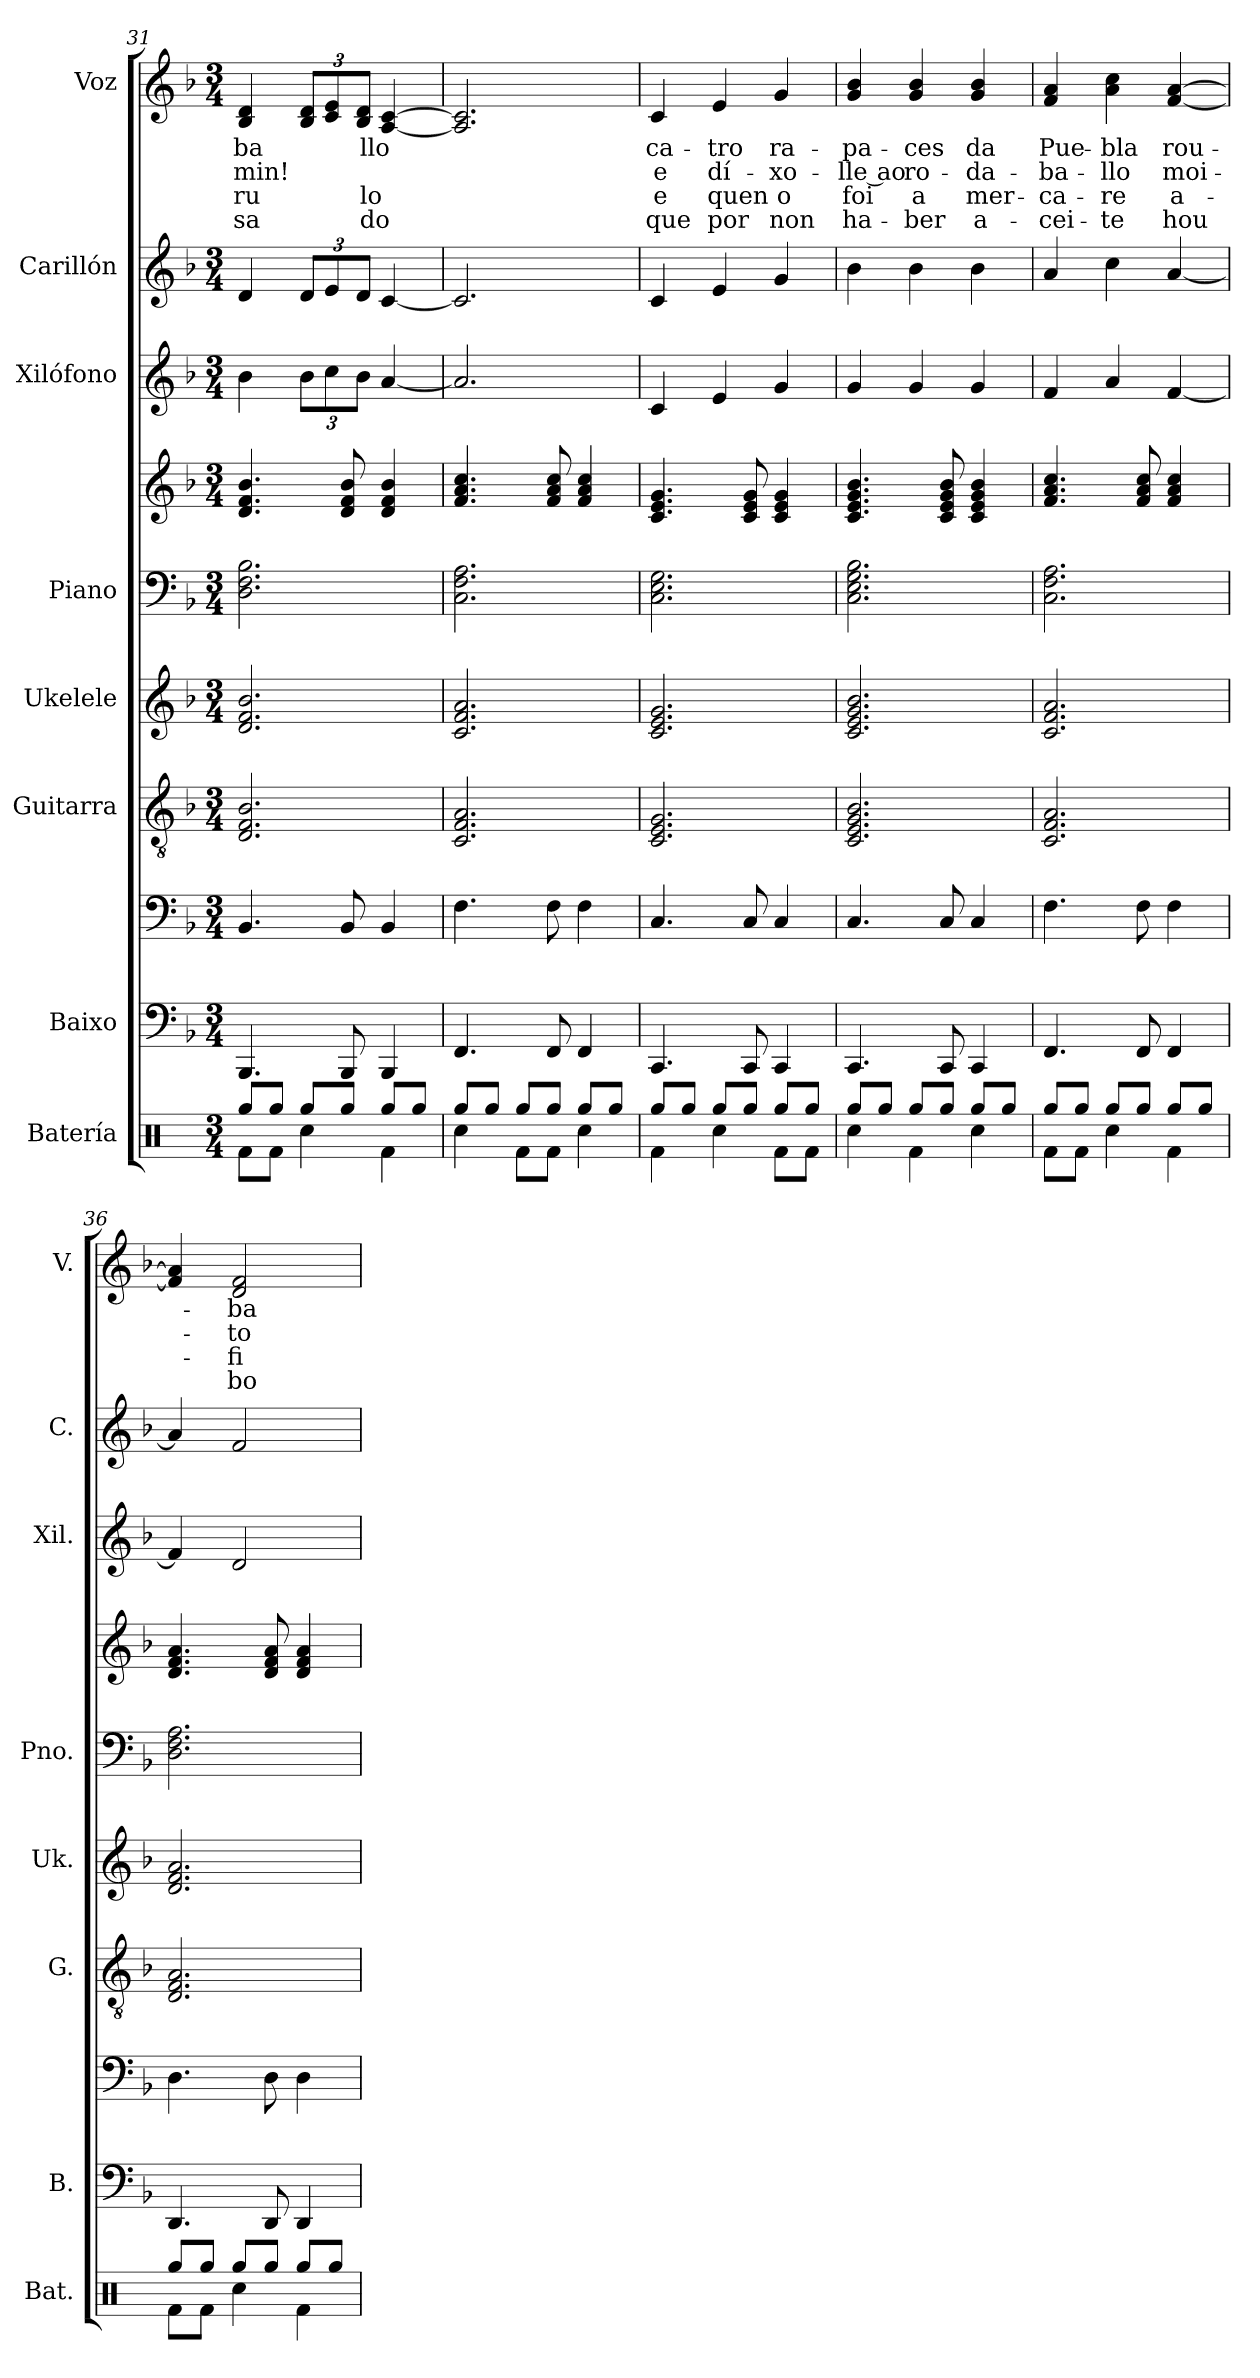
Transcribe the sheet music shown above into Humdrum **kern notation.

**kern	**kern	**kern	**kern	**kern	**kern	**kern	**kern	**kern	**kern	**text	**text	**text	**text
*part8	*part7	*part7	*part6	*part5	*part4	*part4	*part3	*part2	*part1	*part1	*part1	*part1	*part1
*staff10	*staff9	*staff8	*staff7	*staff6	*staff5	*staff4	*staff3	*staff2	*staff1	*staff1	*staff1	*staff1	*staff1
*I"Batería	*I"Baixo	*	*I"Guitarra	*I"Ukelele	*I"Piano	*	*I"Xilófono	*I"Carillón	*I"Voz	*	*	*	*
*I'Bat.	*I'B.	*	*I'G.	*I'Uk.	*I'Pno.	*	*I'Xil.	*I'C.	*I'V.	*	*	*	*
*clefX	*	*clefF4	*clefGv2	*clefG2	*clefF4	*clefG2	*clefG2	*clefG2	*clefG2	*	*	*	*
*	*ITrd7c12	*ITrd7c12	*	*	*	*	*ITrd-7c-12	*ITrd-14c-24	*	*	*	*	*
*k[]	*k[b-]	*k[b-]	*k[b-]	*k[b-]	*k[b-]	*k[b-]	*k[b-]	*k[b-]	*k[b-]	*	*	*	*
*M3/4	*M3/4	*M3/4	*M3/4	*M3/4	*M3/4	*M3/4	*M3/4	*M3/4	*M3/4	*	*	*	*
=31	=31	=31	=31	=31	=31	=31	=31	=31	=31	=31	=31	=31	=31
*^	*	*	*	*	*	*	*	*	*	*	*	*	*
!	!	!	!	!	!	!	!	!	!	!	!LO:LY:b	!LO:LY:b	!LO:LY:b	!LO:LY:b
8Rgg/L	8Rf\L	4.BBBB-	4.BBB-/	2.D/ 2.F/ 2.B-/	2.d/ 2.f/ 2.b-/	2.D\ 2.F\ 2.B-\	4.d/ 4.f/ 4.b-/	4bb-\	4ddd/	4B-/ 4d/	-ba	-min!	-ru	-sa
8Rgg/J	8Rf\J	.	.	.	.	.	.	.	.	.	.	.	.	.
*	*	*	*	*	*	*	*	*Xbrackettup	*Xbrackettup	*Xbrackettup	*	*	*	*
8Rgg/L	4Rcc\	.	.	.	.	.	.	12bb-\L	12ddd/L	12B-/ 12d/L	.	.	.	.
.	.	.	.	.	.	.	.	12ccc\	12eee/	12c/ 12e/	.	.	.	.
8Rgg/J	.	8BBBB-	8BBB-/	.	.	.	8d/ 8f/ 8b-/	.	.	.	.	.	.	.
.	.	.	.	.	.	.	.	12bb-\J	12ddd/J	12B-/ 12d/J	.	.	.	.
!	!	!	!	!	!	!	!	!	!	!	!LO:LY:b	!	!LO:LY:b	!LO:LY:b
8Rgg/L	4Rf\	4BBBB-	4BBB-/	.	.	.	4d/ 4f/ 4b-/	[4aa/	[4ccc/	[4A/ [4c/	llo	.	lo	do
8Rgg/J	.	.	.	.	.	.	.	.	.	.	.	.	.	.
=32	=32	=32	=32	=32	=32	=32	=32	=32	=32	=32	=32	=32	=32	=32
8Rgg/L	4Rcc\	4.FFF	4.FF\	2.C/ 2.F/ 2.A/	2.c/ 2.f/ 2.a/	2.C\ 2.F\ 2.A\	4.f/ 4.a/ 4.cc/	2.aa/]	2.ccc/]	2.A/] 2.c/]	.	.	.	.
8Rgg/J	.	.	.	.	.	.	.	.	.	.	.	.	.	.
8Rgg/L	8Rf\L	.	.	.	.	.	.	.	.	.	.	.	.	.
8Rgg/J	8Rf\J	8FFF	8FF\	.	.	.	8f/ 8a/ 8cc/	.	.	.	.	.	.	.
8Rgg/L	4Rcc\	4FFF	4FF\	.	.	.	4f/ 4a/ 4cc/	.	.	.	.	.	.	.
8Rgg/J	.	.	.	.	.	.	.	.	.	.	.	.	.	.
!!LO:PB:g=z
=33	=33	=33	=33	=33	=33	=33	=33	=33	=33	=33	=33	=33	=33	=33
!	!	!	!	!	!	!	!	!	!	!	!LO:LY:b	!LO:LY:b	!LO:LY:b	!LO:LY:b
8Rgg/L	4Rf\	4.CCC	4.CC/	2.C/ 2.E/ 2.G/	2.c/ 2.e/ 2.g/	2.C\ 2.E\ 2.G\	4.c/ 4.e/ 4.g/	4cc/	4ccc/	4c/	ca-	e	e	que
8Rgg/J	.	.	.	.	.	.	.	.	.	.	.	.	.	.
!	!	!	!	!	!	!	!	!	!	!	!LO:LY:b	!LO:LY:b	!LO:LY:b	!LO:LY:b
8Rgg/L	4Rcc\	.	.	.	.	.	.	4ee/	4eee/	4e/	-tro	dí-	quen	por
8Rgg/J	.	8CCC	8CC/	.	.	.	8c/ 8e/ 8g/	.	.	.	.	.	.	.
!	!	!	!	!	!	!	!	!	!	!	!LO:LY:b	!LO:LY:b	!LO:LY:b	!LO:LY:b
8Rgg/L	8Rf\L	4CCC	4CC/	.	.	.	4c/ 4e/ 4g/	4gg/	4ggg/	4g/	ra-	-xo-	o	non
8Rgg/J	8Rf\J	.	.	.	.	.	.	.	.	.	.	.	.	.
=34	=34	=34	=34	=34	=34	=34	=34	=34	=34	=34	=34	=34	=34	=34
!	!	!	!	!	!	!	!	!	!	!	!LO:LY:b	!LO:LY:b	!LO:LY:b	!LO:LY:b
8Rgg/L	4Rcc\	4.CCC	4.CC/	2.C/ 2.E/ 2.G/ 2.B-/	2.c/ 2.e/ 2.g/ 2.b-/	2.C\ 2.E\ 2.G\ 2.B-\	4.c/ 4.e/ 4.g/ 4.b-/	4gg/	4bbb-\	4g/ 4b-/	-pa-	lle ao	foi	ha-
8Rgg/J	.	.	.	.	.	.	.	.	.	.	.	.	.	.
!	!	!	!	!	!	!	!	!	!	!	!LO:LY:b	!LO:LY:b	!LO:LY:b	!LO:LY:b
8Rgg/L	4Rf\	.	.	.	.	.	.	4gg/	4bbb-\	4g/ 4b-/	-ces	ro-	a	-ber
8Rgg/J	.	8CCC	8CC/	.	.	.	8c/ 8e/ 8g/ 8b-/	.	.	.	.	.	.	.
!	!	!	!	!	!	!	!	!	!	!	!LO:LY:b	!LO:LY:b	!LO:LY:b	!LO:LY:b
8Rgg/L	4Rcc\	4CCC	4CC/	.	.	.	4c/ 4e/ 4g/ 4b-/	4gg/	4bbb-\	4g/ 4b-/	da	-da-	mer-	a-
8Rgg/J	.	.	.	.	.	.	.	.	.	.	.	.	.	.
=35	=35	=35	=35	=35	=35	=35	=35	=35	=35	=35	=35	=35	=35	=35
!	!	!	!	!	!	!	!	!	!	!	!LO:LY:b	!LO:LY:b	!LO:LY:b	!LO:LY:b
8Rgg/L	8Rf\L	4.FFF	4.FF\	2.C/ 2.F/ 2.A/	2.c/ 2.f/ 2.a/	2.C\ 2.F\ 2.A\	4.f/ 4.a/ 4.cc/	4ff/	4aaa/	4f/ 4a/	Pue-	-ba-	-ca-	-cei-
8Rgg/J	8Rf\J	.	.	.	.	.	.	.	.	.	.	.	.	.
!	!	!	!	!	!	!	!	!	!	!	!LO:LY:b	!LO:LY:b	!LO:LY:b	!LO:LY:b
8Rgg/L	4Rcc\	.	.	.	.	.	.	4aa/	4cccc\	4a\ 4cc\	-bla	-llo	re	te
8Rgg/J	.	8FFF	8FF\	.	.	.	8f/ 8a/ 8cc/	.	.	.	.	.	.	.
!	!	!	!	!	!	!	!	!	!	!	!LO:LY:b	!LO:LY:b	!LO:LY:b	!LO:LY:b
8Rgg/L	4Rf\	4FFF	4FF\	.	.	.	4f/ 4a/ 4cc/	[4ff/	[4aaa/	[4f/ [4a/	rou-	moi-	a-	hou
8Rgg/J	.	.	.	.	.	.	.	.	.	.	.	.	.	.
=36	=36	=36	=36	=36	=36	=36	=36	=36	=36	=36	=36	=36	=36	=36
8Rgg/L	8Rf\L	4.DDD	4.DD\	2.D/ 2.F/ 2.A/	2.d/ 2.f/ 2.a/	2.D\ 2.F\ 2.A\	4.d/ 4.f/ 4.a/	4ff/]	4aaa/]	4f/] 4a/]	.	.	.	.
8Rgg/J	8Rf\J	.	.	.	.	.	.	.	.	.	.	.	.	.
!	!	!	!	!	!	!	!	!	!	!	!LO:LY:b	!LO:LY:b	!LO:LY:b	!LO:LY:b
8Rgg/L	4Rcc\	.	.	.	.	.	.	2dd/	2fff/	2d/ 2f/	-ba-	to	-fi-	bo
8Rgg/J	.	8DDD	8DD\	.	.	.	8d/ 8f/ 8a/	.	.	.	.	.	.	.
8Rgg/L	4Rf\	4DDD	4DD\	.	.	.	4d/ 4f/ 4a/	.	.	.	.	.	.	.
8Rgg/J	.	.	.	.	.	.	.	.	.	.	.	.	.	.
*v	*v	*	*	*	*	*	*	*	*	*	*	*	*	*
=	=	=	=	=	=	=	=	=	=	=	=	=	=
*-	*-	*-	*-	*-	*-	*-	*-	*-	*-	*-	*-	*-	*-
